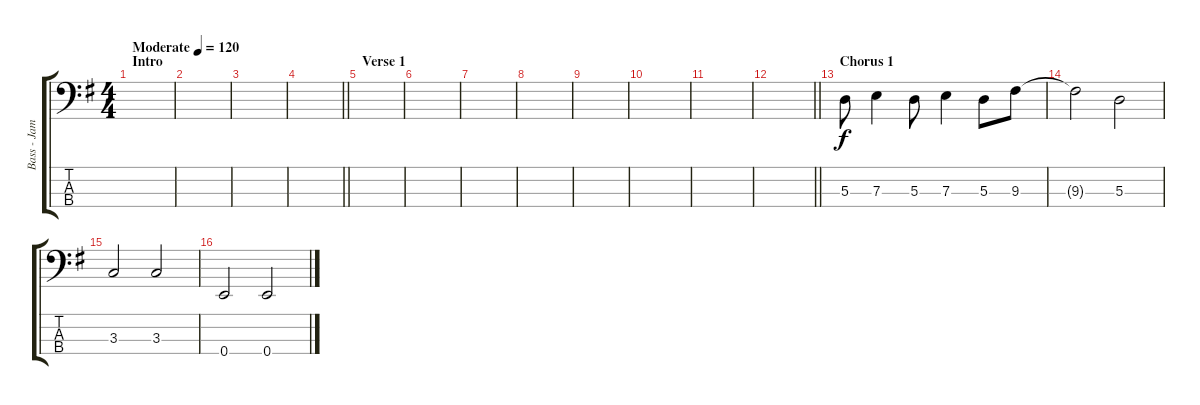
\track ("Bass - James Johnston" "Bass - Jam") {instrument electricbassfinger}
\staff {score tabs}
\tuning (G2 D2 A1 E1) {hide}
\ts (4 4)
\section ("" "Intro")
\tempo (120 "Moderate")
\clef f4
\ks eminor
|
|
|
\barLineRight lightlight
|
\section ("" "Verse 1")
|
|
|
|
|
|
|
\barLineRight lightlight
|
\section ("" "Chorus 1")
5.3.8 7.3.4 5.3.8 7.3.4 5.3.8 9.3.8 |
9.3{t}.2 5.3.2 |
3.3.2 3.3.2 |
0.4.2 0.4.2
